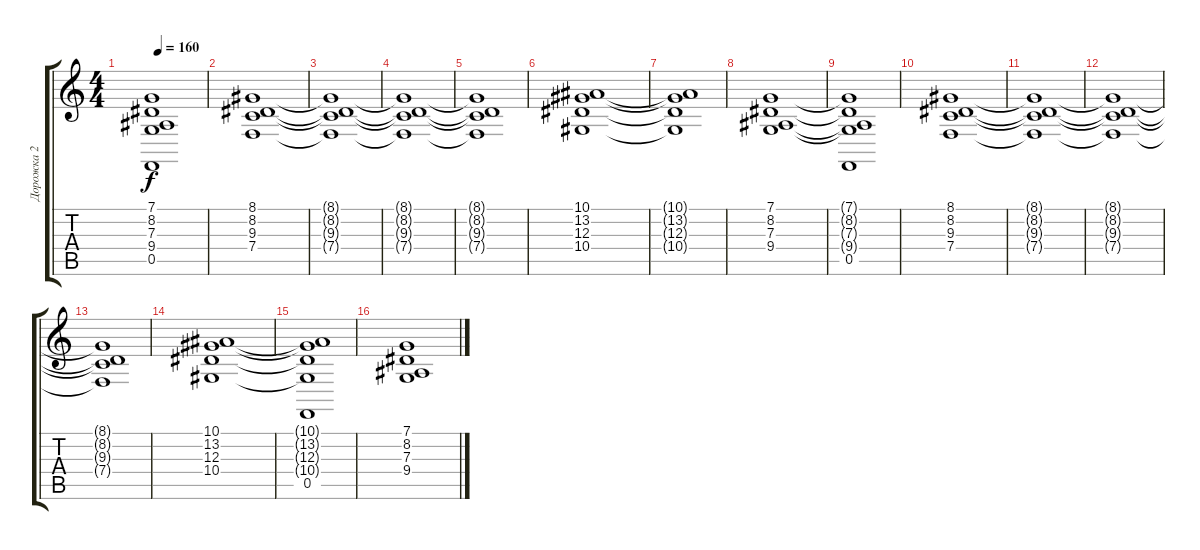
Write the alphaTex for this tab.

\track ("Дорожка 2" "Дорожка 2") {instrument synthvoice}
\staff {score tabs}
\tuning (C4 G3 Eb3 Bb2 F2 C2) {hide}
\ts (4 4)
\tempo 160
\clef g2
\ks c
(7.1{t} 8.2{t} 7.3{t} 9.4{t} 0.5).1{dy f} |
(8.1 8.2 9.3 7.4).1 |
(8.1{t} 8.2{t} 9.3{t} 7.4{t}).1 |
(8.1{t} 8.2{t} 9.3{t} 7.4{t}).1 |
(8.1{t} 8.2{t} 9.3{t} 7.4{t}).1 |
(10.1 13.2 12.3 10.4).1 |
(10.1{t} 13.2{t} 12.3{t} 10.4{t}).1 |
(7.1 8.2 7.3 9.4).1 |
(7.1{t} 8.2{t} 7.3{t} 9.4{t} 0.5).1 |
(8.1 8.2 9.3 7.4).1 |
(8.1{t} 8.2{t} 9.3{t} 7.4{t}).1 |
(8.1{t} 8.2{t} 9.3{t} 7.4{t}).1 |
(8.1{t} 8.2{t} 9.3{t} 7.4{t}).1 |
(10.1 13.2 12.3 10.4).1 |
(10.1{t} 13.2{t} 12.3{t} 10.4{t} 0.5).1 |
(7.1 8.2 7.3 9.4).1
